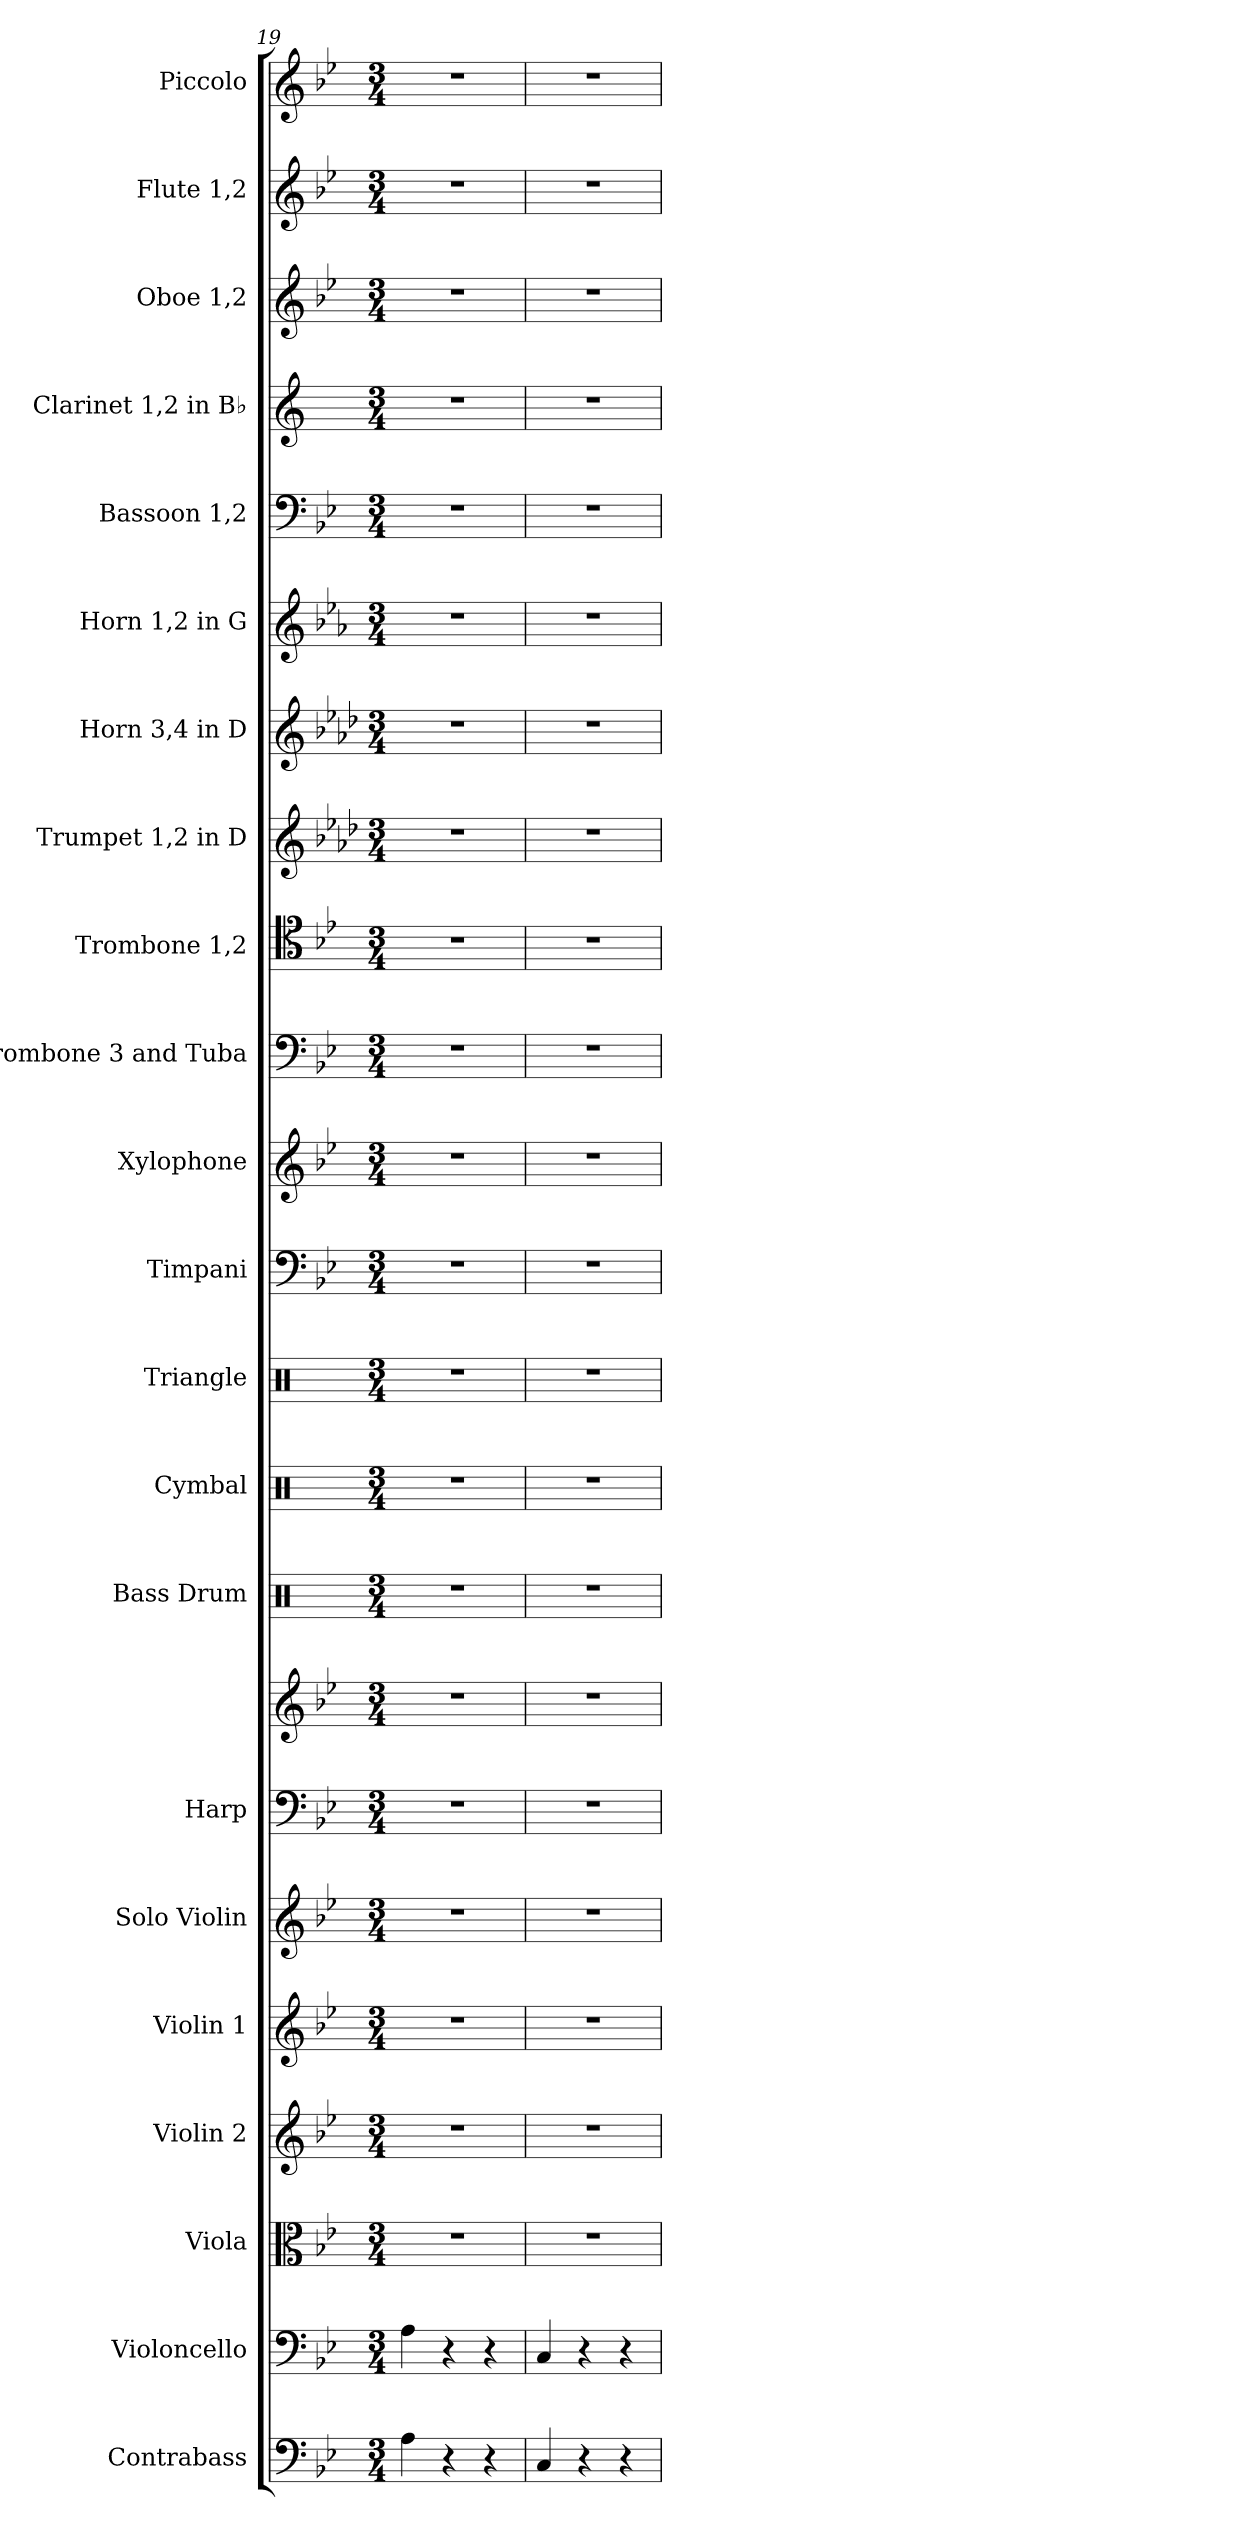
**kern	**kern	**kern	**kern	**kern	**kern	**kern	**kern	**kern	**kern	**kern	**kern	**kern	**kern	**kern	**kern	**kern	**kern	**kern	**kern	**kern	**kern	**kern
*part22	*part21	*part20	*part19	*part18	*part17	*part16	*part16	*part15	*part14	*part13	*part12	*part11	*part10	*part9	*part8	*part7	*part6	*part5	*part4	*part3	*part2	*part1
*staff23	*staff22	*staff21	*staff20	*staff19	*staff18	*staff17	*staff16	*staff15	*staff14	*staff13	*staff12	*staff11	*staff10	*staff9	*staff8	*staff7	*staff6	*staff5	*staff4	*staff3	*staff2	*staff1
*I"Contrabass	*I"Violoncello	*I"Viola	*I"Violin 2	*I"Violin 1	*I"Solo Violin	*I"Harp	*	*I"Bass Drum	*I"Cymbal	*I"Triangle	*I"Timpani	*I"Xylophone	*I"Trombone 3 and Tuba	*I"Trombone 1,2	*I"Trumpet 1,2 in D	*I"Horn 3,4 in D	*I"Horn 1,2 in G	*I"Bassoon 1,2	*I"Clarinet 1,2 in B♭	*I"Oboe 1,2	*I"Flute 1,2	*I"Piccolo
*I'Cb.	*I'Vc.	*I'Vla.	*I'Vln. 2	*I'Vln. 1	*I'Solo Vln.	*I'Hrp.	*	*I'B.D	*I'Cym.	*I'Trgl.	*I'Timp.	*I'Xyl.	*I'Tbn. 3 and Tba.	*I'Tbn. 1,2	*I'Tpt. 1,2 in D	*I'Hn. 3,4 in D	*I'Hn. 1,2 in G	*I'Bsn. 1,2	*I'Cl. 1,2 in B♭	*I'Ob. 1,2	*I'Fl. 1,2	*I'Picc.
*clefF4	*clefF4	*clefC3	*clefG2	*clefG2	*clefG2	*clefF4	*clefG2	*clefX	*clefX	*clefX	*clefF4	*clefG2	*clefF4	*clefC4	*clefG2	*clefG2	*clefG2	*clefF4	*clefG2	*clefG2	*clefG2	*clefG2
*ITrd7c12	*	*	*	*	*	*	*	*	*	*	*	*ITrd-7c-12	*	*	*ITrd-1c-2	*ITrd6c10	*ITrd3c5	*	*ITrd1c2	*	*	*ITrd-7c-12
*k[b-e-]	*k[b-e-]	*k[b-e-]	*k[b-e-]	*k[b-e-]	*k[b-e-]	*k[b-e-]	*k[b-e-]	*k[]	*k[]	*k[]	*k[b-e-]	*k[b-e-]	*k[b-e-]	*k[b-e-]	*k[b-e-]	*k[b-e-]	*k[b-e-]	*k[b-e-]	*k[b-e-]	*k[b-e-]	*k[b-e-]	*k[b-e-]
*M3/4	*M3/4	*M3/4	*M3/4	*M3/4	*M3/4	*M3/4	*M3/4	*M3/4	*M3/4	*M3/4	*M3/4	*M3/4	*M3/4	*M3/4	*M3/4	*M3/4	*M3/4	*M3/4	*M3/4	*M3/4	*M3/4	*M3/4
=19	=19	=19	=19	=19	=19	=19	=19	=19	=19	=19	=19	=19	=19	=19	=19	=19	=19	=19	=19	=19	=19	=19
4AA\	4A\	2.r	2.r	2.r	2.r	2.r	2.r	2.r	2.r	2.r	2.r	2.r	2.r	2.r	2.r	2.r	2.r	2.r	2.r	2.r	2.r	2.r
4r	4r	.	.	.	.	.	.	.	.	.	.	.	.	.	.	.	.	.	.	.	.	.
4r	4r	.	.	.	.	.	.	.	.	.	.	.	.	.	.	.	.	.	.	.	.	.
=20	=20	=20	=20	=20	=20	=20	=20	=20	=20	=20	=20	=20	=20	=20	=20	=20	=20	=20	=20	=20	=20	=20
4CC/	4C/	2.r	2.r	2.r	2.r	2.r	2.r	2.r	2.r	2.r	2.r	2.r	2.r	2.r	2.r	2.r	2.r	2.r	2.r	2.r	2.r	2.r
4r	4r	.	.	.	.	.	.	.	.	.	.	.	.	.	.	.	.	.	.	.	.	.
4r	4r	.	.	.	.	.	.	.	.	.	.	.	.	.	.	.	.	.	.	.	.	.
=	=	=	=	=	=	=	=	=	=	=	=	=	=	=	=	=	=	=	=	=	=	=
*-	*-	*-	*-	*-	*-	*-	*-	*-	*-	*-	*-	*-	*-	*-	*-	*-	*-	*-	*-	*-	*-	*-
